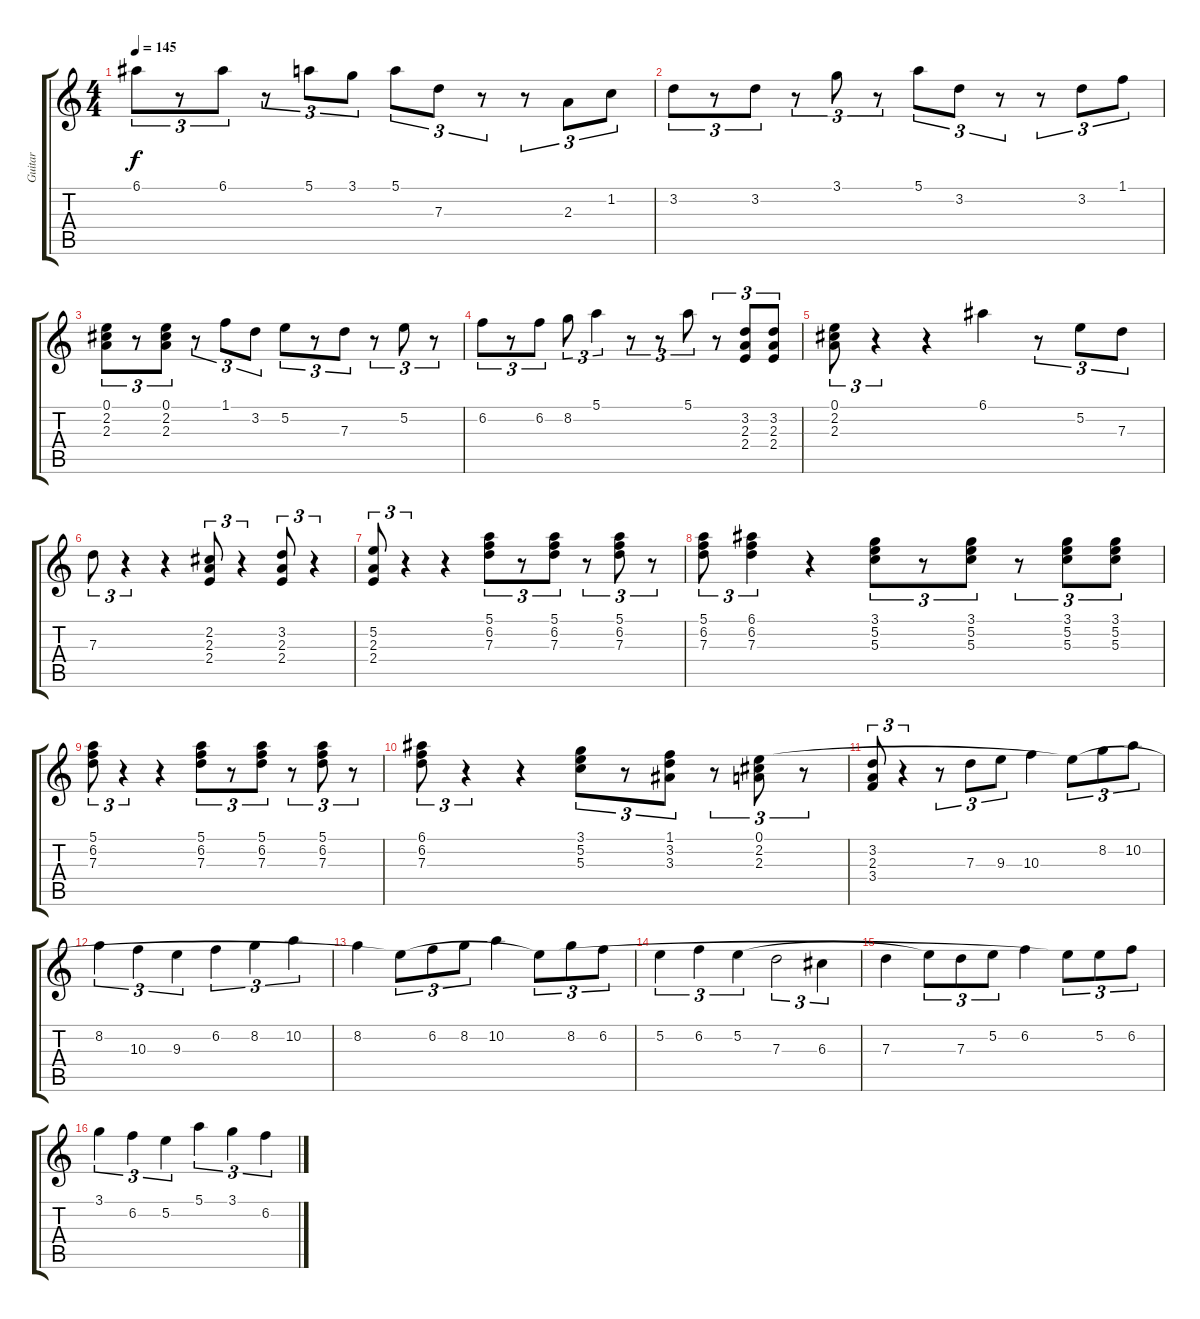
\track ("Guitar" "Guitar") {instrument acousticguitarnylon}
\staff {score tabs}
\tuning (E4 B3 G3 D3 A2 E2) {hide}
\ts (4 4)
\tempo 145
\clef g2
\ks c
6.1.8{tu (3 2) dy f} r.8{tu (3 2)} 6.1.8{tu (3 2)} r.8{tu (3 2)} 5.1.8{tu (3 2)} 3.1.8{tu (3 2)} 5.1.8{tu (3 2)} 7.3.8{tu (3 2)} r.8{tu (3 2)} r.8{tu (3 2)} 2.3.8{tu (3 2)} 1.2.8{tu (3 2)} |
3.2.8{tu (3 2)} r.8{tu (3 2)} 3.2.8{tu (3 2)} r.8{tu (3 2)} 3.1.8{tu (3 2)} r.8{tu (3 2)} 5.1.8{tu (3 2)} 3.2.8{tu (3 2)} r.8{tu (3 2)} r.8{tu (3 2)} 3.2.8{tu (3 2)} 1.1.8{tu (3 2)} |
(0.1 2.2 2.3).8{tu (3 2)} r.8{tu (3 2)} (0.1 2.2 2.3).8{tu (3 2)} r.8{tu (3 2)} 1.1.8{tu (3 2)} 3.2.8{tu (3 2)} 5.2.8{tu (3 2)} r.8{tu (3 2)} 7.3.8{tu (3 2)} r.8{tu (3 2)} 5.2.8{tu (3 2)} r.8{tu (3 2)} |
6.2.8{tu (3 2)} r.8{tu (3 2)} 6.2.8{tu (3 2)} 8.2.8{tu (3 2)} 5.1.4{tu (3 2)} r.8{tu (3 2)} r.8{tu (3 2)} 5.1.8{tu (3 2)} r.8{tu (3 2)} (3.2 2.3 2.4).8{tu (3 2)} (3.2 2.3 2.4).8{tu (3 2)} |
(0.1 2.2 2.3).8{tu (3 2)} r.4{tu (3 2)} r.4 6.1.4 r.8{tu (3 2)} 5.2.8{tu (3 2)} 7.3.8{tu (3 2)} |
7.3.8{tu (3 2)} r.4{tu (3 2)} r.4 (2.2 2.3 2.4).8{tu (3 2)} r.4{tu (3 2)} (3.2 2.3 2.4).8{tu (3 2)} r.4{tu (3 2)} |
(5.2 2.3 2.4).8{tu (3 2)} r.4{tu (3 2)} r.4 (5.1 6.2 7.3).8{tu (3 2)} r.8{tu (3 2)} (5.1 6.2 7.3).8{tu (3 2)} r.8{tu (3 2)} (5.1 6.2 7.3).8{tu (3 2)} r.8{tu (3 2)} |
(5.1 6.2 7.3).8{tu (3 2)} (6.1 6.2 7.3).4{tu (3 2)} r.4 (3.1 5.2 5.3).8{tu (3 2)} r.8{tu (3 2)} (3.1 5.2 5.3).8{tu (3 2)} r.8{tu (3 2)} (3.1 5.2 5.3).8{tu (3 2)} (3.1 5.2 5.3).8{tu (3 2)} |
(5.1 6.2 7.3).8{tu (3 2)} r.4{tu (3 2)} r.4 (5.1 6.2 7.3).8{tu (3 2)} r.8{tu (3 2)} (5.1 6.2 7.3).8{tu (3 2)} r.8{tu (3 2)} (5.1 6.2 7.3).8{tu (3 2)} r.8{tu (3 2)} |
(6.1 6.2 7.3).8{tu (3 2)} r.4{tu (3 2)} r.4 (3.1 5.2 5.3).8{tu (3 2)} r.8{tu (3 2)} (1.1 3.2 3.3).8{tu (3 2)} r.8{tu (3 2)} (0.1 2.2 2.3).8{tu (3 2)} r.8{tu (3 2)} |
(3.2 2.3 3.4).8{tu (3 2)} r.4{tu (3 2)} r.8{tu (3 2)} 7.3.8{tu (3 2)} 9.3.8{tu (3 2)} 10.3.4 0.1{t}.8{tu (3 2)} 8.2.8{tu (3 2)} 10.2.8{tu (3 2)} |
8.2.4{tu (3 2)} 10.3.4{tu (3 2)} 9.3.4{tu (3 2)} 6.2.4{tu (3 2)} 8.2.4{tu (3 2)} 10.2.4{tu (3 2)} |
8.2.4 0.1{t}.8{tu (3 2)} 6.2.8{tu (3 2)} 8.2.8{tu (3 2)} 10.2.4 0.1{t}.8{tu (3 2)} 8.2.8{tu (3 2)} 6.2.8{tu (3 2)} |
5.2.4{tu (3 2)} 6.2.4{tu (3 2)} 5.2.4{tu (3 2)} 7.3.2{tu (3 2)} 6.3.4{tu (3 2)} |
7.3.4 5.2{t}.8{tu (3 2)} 7.3.8{tu (3 2)} 5.2.8{tu (3 2)} 6.2.4 0.1{t}.8{tu (3 2)} 5.2.8{tu (3 2)} 6.2.8{tu (3 2)} |
3.1.4{tu (3 2)} 6.2.4{tu (3 2)} 5.2.4{tu (3 2)} 5.1.4{tu (3 2)} 3.1.4{tu (3 2)} 6.2.4{tu (3 2)}
